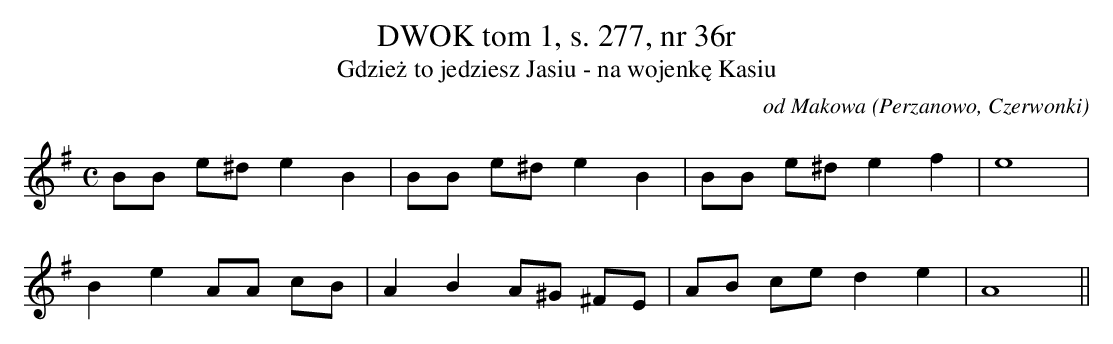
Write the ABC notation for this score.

X:1
T: DWOK tom 1, s. 277, nr 36r
T: Gdzież to jedziesz Jasiu - na wojenkę Kasiu
O: od Makowa (Perzanowo, Czerwonki)
M: C
L: 1/8
K: G
BB e^d e2B2 | BB e^de2B2 | BB e^de2f2 | e8 |
B2e2 AA cB | A2B2 A^G ^FE | AB ce d2e2 | A8||
